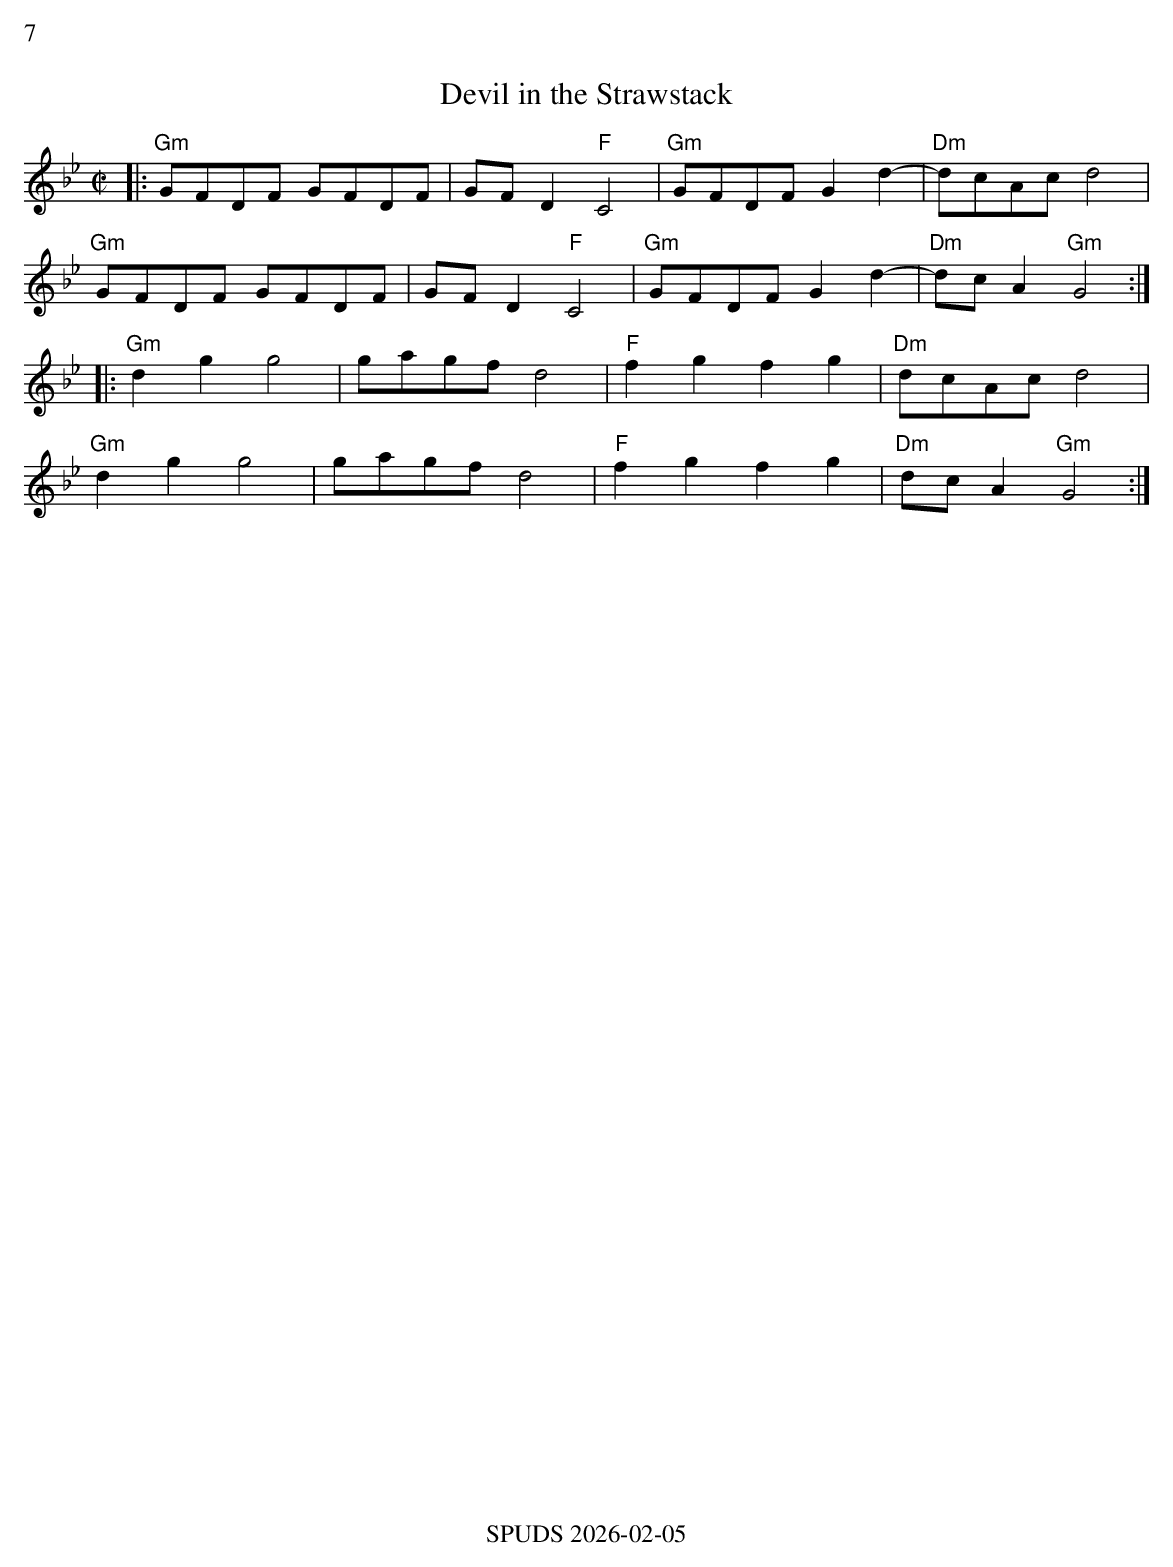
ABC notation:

X:1
%%text 7
T:Devil in the Strawstack
M:C|
L:1/8
K:Gm
|:"Gm"GFDF GFDF|GFD2 "F"C4|"Gm"GFDF G2 d2-|"Dm"dcAc d4|
"Gm"GFDF GFDF|GFD2 "F"C4|"Gm"GFDF G2 d2-|"Dm"dcA2 "Gm"G4:|
|:"Gm"d2g2g4|gagf d4|"F"f2g2 f2g2|"Dm"dcAc d4|
"Gm"d2g2g4|gagf d4|"F"f2g2 f2g2|"Dm"dcA2 "Gm"G4:|
